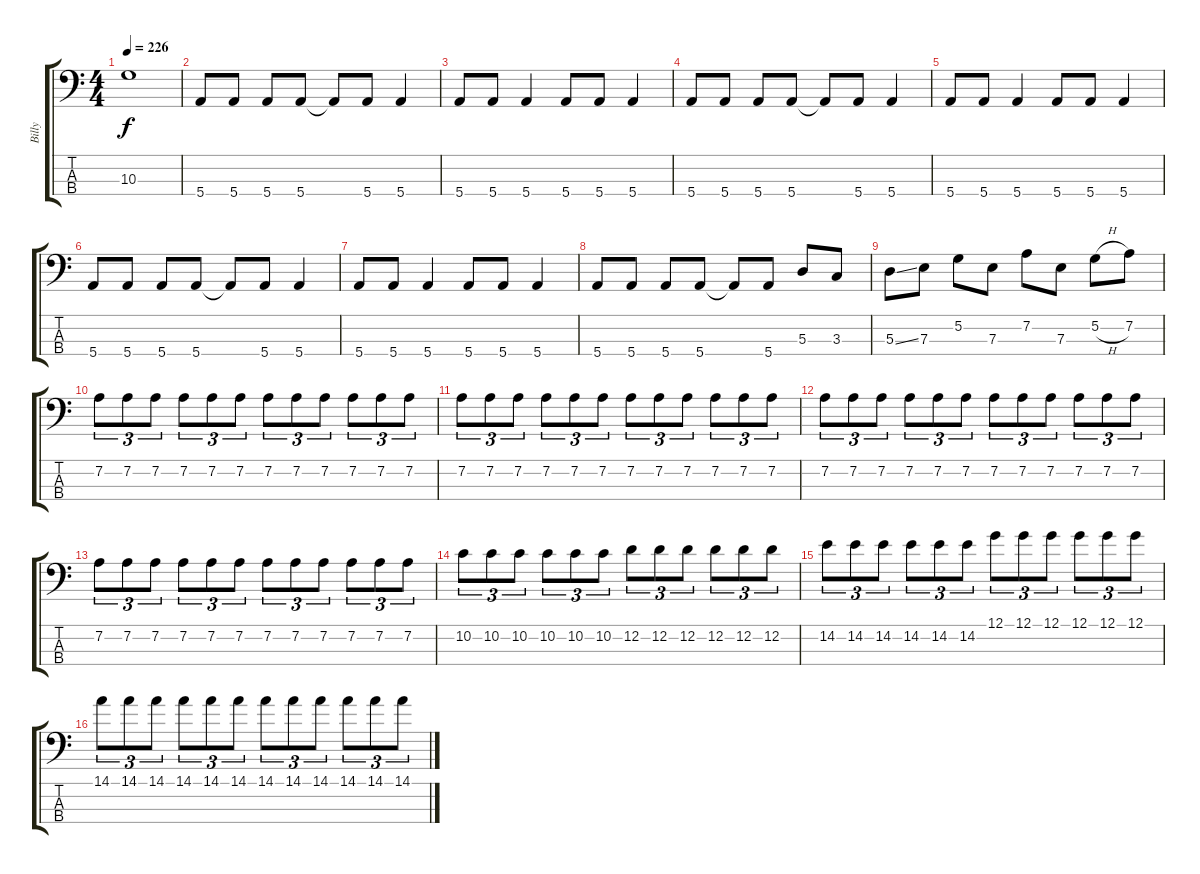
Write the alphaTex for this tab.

\track ("Billy" "Billy") {instrument electricbassfinger}
\staff {score tabs}
\tuning (G2 D2 A1 E1) {hide}
\ts (4 4)
\tempo 226
\clef f4
\ks c
10.3.1{dy f} |
5.4.8 5.4.8 5.4.8 5.4.8 5.4{t}.8 5.4.8 5.4.4 |
5.4.8 5.4.8 5.4.4 5.4.8 5.4.8 5.4.4 |
5.4.8 5.4.8 5.4.8 5.4.8 5.4{t}.8 5.4.8 5.4.4 |
5.4.8 5.4.8 5.4.4 5.4.8 5.4.8 5.4.4 |
5.4.8 5.4.8 5.4.8 5.4.8 5.4{t}.8 5.4.8 5.4.4 |
5.4.8 5.4.8 5.4.4 5.4.8 5.4.8 5.4.4 |
5.4.8 5.4.8 5.4.8 5.4.8 5.4{t}.8 5.4.8 5.3.8 3.3.8 |
5.3{ss}.8 7.3.8 5.2.8 7.3.8 7.2.8 7.3.8 5.2{h}.8 7.2.8 |
7.2.8{tu (3 2)} 7.2.8{tu (3 2)} 7.2.8{tu (3 2)} 7.2.8{tu (3 2)} 7.2.8{tu (3 2)} 7.2.8{tu (3 2)} 7.2.8{tu (3 2)} 7.2.8{tu (3 2)} 7.2.8{tu (3 2)} 7.2.8{tu (3 2)} 7.2.8{tu (3 2)} 7.2.8{tu (3 2)} |
7.2.8{tu (3 2)} 7.2.8{tu (3 2)} 7.2.8{tu (3 2)} 7.2.8{tu (3 2)} 7.2.8{tu (3 2)} 7.2.8{tu (3 2)} 7.2.8{tu (3 2)} 7.2.8{tu (3 2)} 7.2.8{tu (3 2)} 7.2.8{tu (3 2)} 7.2.8{tu (3 2)} 7.2.8{tu (3 2)} |
7.2.8{tu (3 2)} 7.2.8{tu (3 2)} 7.2.8{tu (3 2)} 7.2.8{tu (3 2)} 7.2.8{tu (3 2)} 7.2.8{tu (3 2)} 7.2.8{tu (3 2)} 7.2.8{tu (3 2)} 7.2.8{tu (3 2)} 7.2.8{tu (3 2)} 7.2.8{tu (3 2)} 7.2.8{tu (3 2)} |
7.2.8{tu (3 2)} 7.2.8{tu (3 2)} 7.2.8{tu (3 2)} 7.2.8{tu (3 2)} 7.2.8{tu (3 2)} 7.2.8{tu (3 2)} 7.2.8{tu (3 2)} 7.2.8{tu (3 2)} 7.2.8{tu (3 2)} 7.2.8{tu (3 2)} 7.2.8{tu (3 2)} 7.2.8{tu (3 2)} |
10.2.8{tu (3 2)} 10.2.8{tu (3 2)} 10.2.8{tu (3 2)} 10.2.8{tu (3 2)} 10.2.8{tu (3 2)} 10.2.8{tu (3 2)} 12.2.8{tu (3 2)} 12.2.8{tu (3 2)} 12.2.8{tu (3 2)} 12.2.8{tu (3 2)} 12.2.8{tu (3 2)} 12.2.8{tu (3 2)} |
14.2.8{tu (3 2)} 14.2.8{tu (3 2)} 14.2.8{tu (3 2)} 14.2.8{tu (3 2)} 14.2.8{tu (3 2)} 14.2.8{tu (3 2)} 12.1.8{tu (3 2)} 12.1.8{tu (3 2)} 12.1.8{tu (3 2)} 12.1.8{tu (3 2)} 12.1.8{tu (3 2)} 12.1.8{tu (3 2)} |
14.1.8{tu (3 2)} 14.1.8{tu (3 2)} 14.1.8{tu (3 2)} 14.1.8{tu (3 2)} 14.1.8{tu (3 2)} 14.1.8{tu (3 2)} 14.1.8{tu (3 2)} 14.1.8{tu (3 2)} 14.1.8{tu (3 2)} 14.1.8{tu (3 2)} 14.1.8{tu (3 2)} 14.1.8{tu (3 2)}
